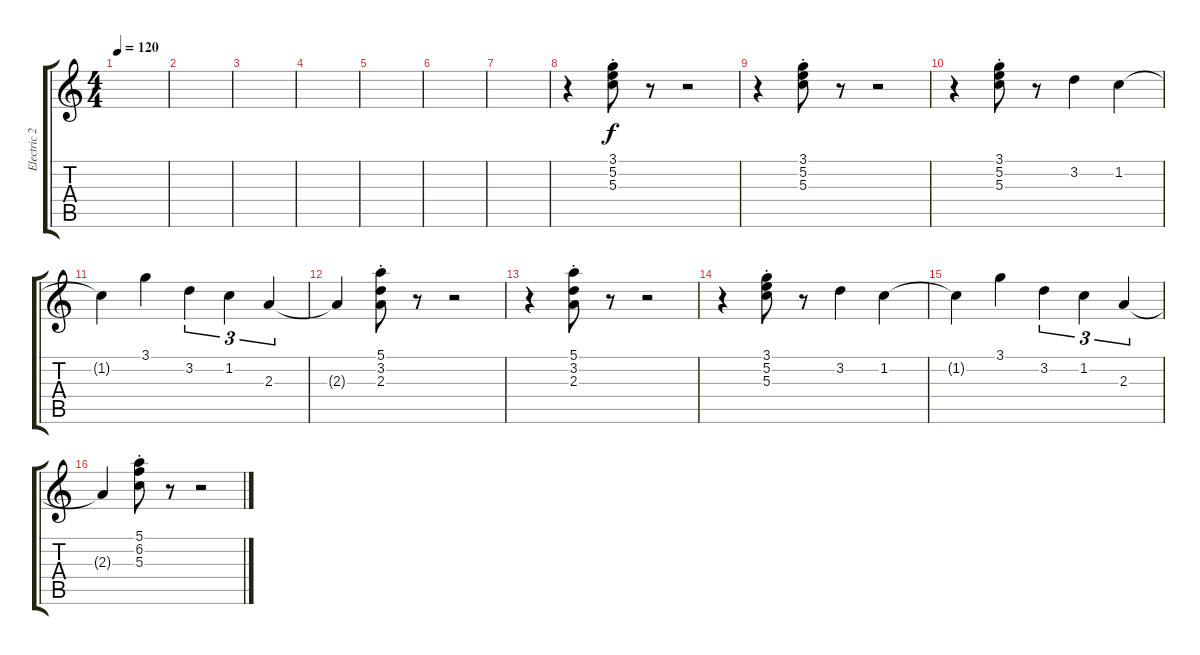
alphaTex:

\track ("Electric 2" "Electric 2") {instrument distortionguitar}
\staff {score tabs}
\tuning (E4 B3 G3 D3 A2 E2) {hide}
\ts (4 4)
\tempo 120
\clef g2
\ks c
|
|
|
|
|
|
|
r.4 (3.1{st} 5.2{st} 5.3{st}).8 r.8 r.2 |
r.4 (3.1{st} 5.2{st} 5.3{st}).8 r.8 r.2 |
r.4 (3.1{st} 5.2{st} 5.3{st}).8 r.8 3.2.4 1.2.4 |
1.2{t}.4 3.1.4 3.2.4{tu (3 2)} 1.2.4{tu (3 2)} 2.3.4{tu (3 2)} |
2.3{t}.4 (5.1{st} 3.2{st} 2.3{st}).8 r.8 r.2 |
r.4 (5.1{st} 3.2{st} 2.3{st}).8 r.8 r.2 |
r.4 (3.1{st} 5.2{st} 5.3{st}).8 r.8 3.2.4 1.2.4 |
1.2{t}.4 3.1.4 3.2.4{tu (3 2)} 1.2.4{tu (3 2)} 2.3.4{tu (3 2)} |
2.3{t}.4 (5.1{st} 6.2{st} 5.3{st}).8 r.8 r.2
